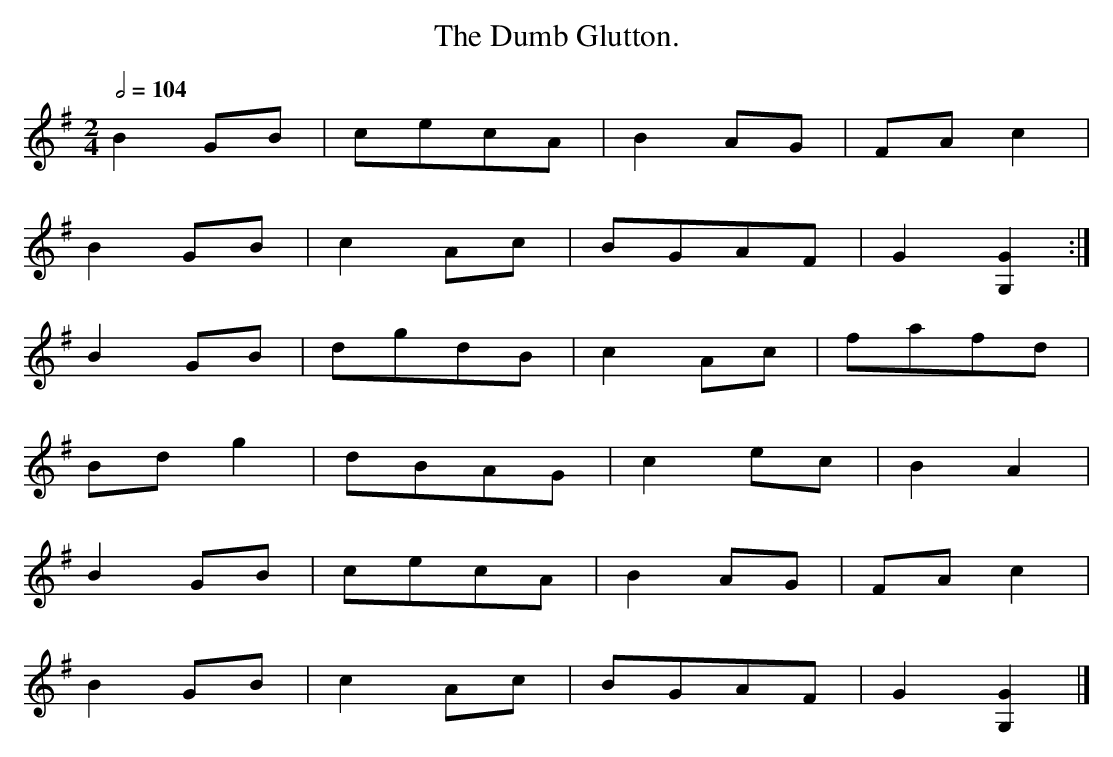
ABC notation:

X:1
T:The Dumb Glutton.
M:2/4
L:1/8
Q:1/2=104
K:G major
B2 GB|ce`cA|B2 AG|FA  c2     |
B2 GB|c2 Ac|BG`AF|G2 [G2G,2]:|
B2 GB|dg`dB|c2 Ac|fa``fd     |
Bd g2|dB`AG|c2 ec|B2  A2     |
B2 GB|ce`cA|B2 AG|FA  c2     |
B2 GB|c2 Ac|BG`AF|G2 [G2G,2]|]
